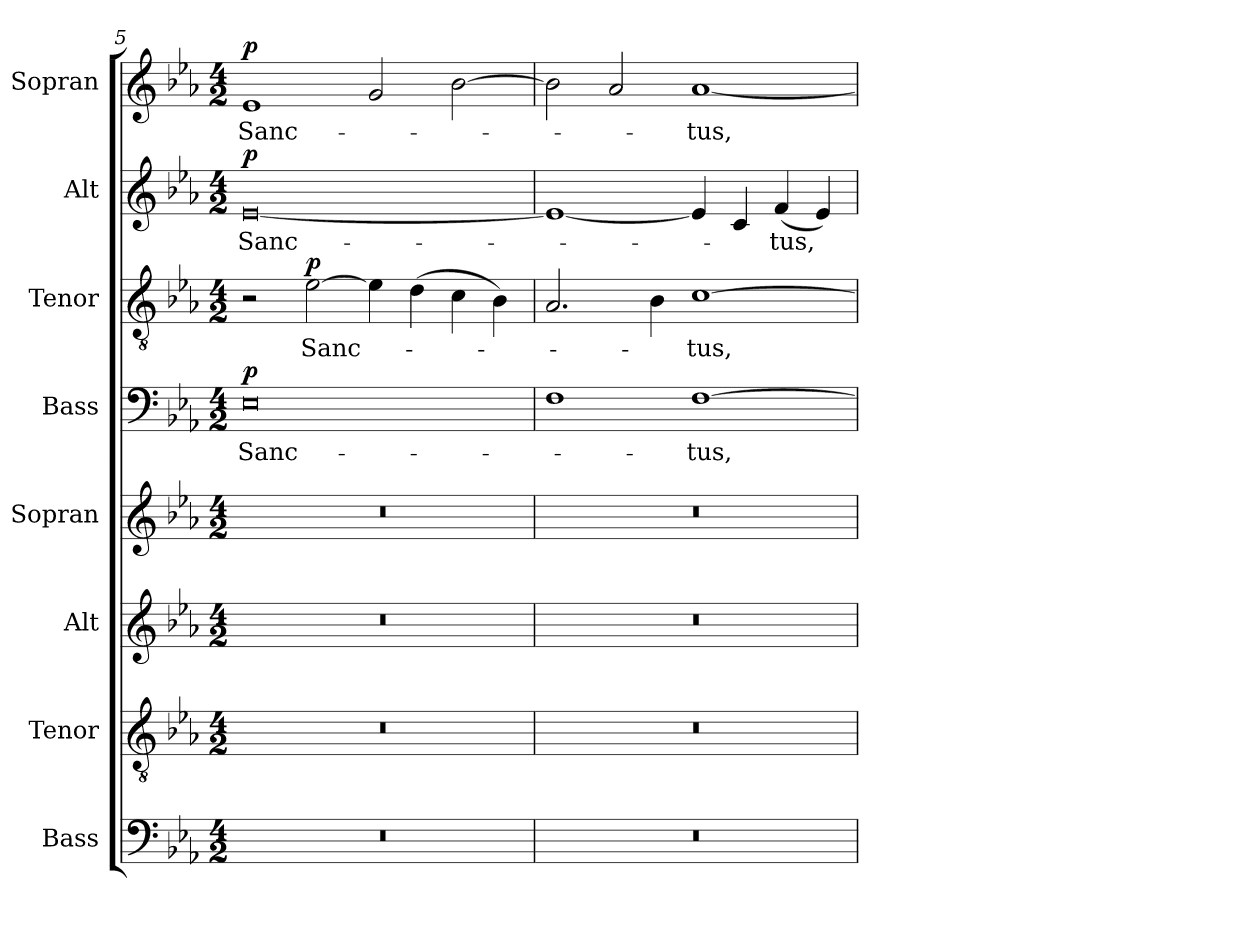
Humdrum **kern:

**kern	**kern	**kern	**kern	**kern	**text	**dynam	**kern	**text	**dynam	**kern	**text	**dynam	**kern	**text	**dynam
*part8	*part7	*part6	*part5	*part4	*part4	*part4	*part3	*part3	*part3	*part2	*part2	*part2	*part1	*part1	*part1
*staff8	*staff7	*staff6	*staff5	*staff4	*staff4	*staff4	*staff3	*staff3	*staff3	*staff2	*staff2	*staff2	*staff1	*staff1	*staff1
*I"Bass	*I"Tenor	*I"Alt	*I"Sopran	*I"Bass	*	*	*I"Tenor	*	*	*I"Alt	*	*	*I"Sopran	*	*
*I'B.	*I'T.	*I'A.	*I'S.	*I'B.	*	*	*I'T.	*	*	*I'A.	*	*	*I'S.	*	*
!!LO:LB:g=z
*clefF4	*clefGv2	*clefG2	*clefG2	*clefF4	*	*	*clefGv2	*	*	*clefG2	*	*	*clefG2	*	*
*k[b-e-a-]	*k[b-e-a-]	*k[b-e-a-]	*k[b-e-a-]	*k[b-e-a-]	*	*	*k[b-e-a-]	*	*	*k[b-e-a-]	*	*	*k[b-e-a-]	*	*
*E-:	*E-:	*E-:	*E-:	*E-:	*	*	*E-:	*	*	*E-:	*	*	*E-:	*	*
*M4/2	*M4/2	*M4/2	*M4/2	*M4/2	*	*	*M4/2	*	*	*M4/2	*	*	*M4/2	*	*
=5	=5	=5	=5	=5	=5	=5	=5	=5	=5	=5	=5	=5	=5	=5	=5
!	!	!	!	!	!LO:LY:b	!LO:DY:a	!	!	!	!	!LO:LY:b	!LO:DY:b	!	!LO:LY:b	!LO:DY:a
0r	0r	0r	0r	0E-	Sanc-	p	2r	.	.	[0e-	Sanc-	p	1e-	Sanc-	p
!	!	!	!	!	!	!	!	!LO:LY:b	!LO:DY:a	!	!	!	!	!	!
.	.	.	.	.	.	.	[2e-\	Sanc-	p	.	.	.	.	.	.
.	.	.	.	.	.	.	4e-\]	.	.	.	.	.	2g/	.	.
.	.	.	.	.	.	.	(>4d\	.	.	.	.	.	.	.	.
.	.	.	.	.	.	.	4c\	.	.	.	.	.	[2b-\	.	.
.	.	.	.	.	.	.	4B-\)	.	.	.	.	.	.	.	.
=6	=6	=6	=6	=6	=6	=6	=6	=6	=6	=6	=6	=6	=6	=6	=6
0r	0r	0r	0r	1F	.	.	2.A-/	.	.	1e-_	.	.	2b-\]	.	.
.	.	.	.	.	.	.	.	.	.	.	.	.	2a-/	.	.
.	.	.	.	.	.	.	4B-\	.	.	.	.	.	.	.	.
!	!	!	!	!	!LO:LY:b	!	!	!LO:LY:b	!	!	!	!	!	!LO:LY:b	!
.	.	.	.	[1F	-tus,	.	[1c	-tus,	.	4e-/]	.	.	[1a-	-tus,	.
.	.	.	.	.	.	.	.	.	.	4c/	.	.	.	.	.
!	!	!	!	!	!	!	!	!	!	!	!LO:LY:b	!	!	!	!
.	.	.	.	.	.	.	.	.	.	(<4f/	-tus,	.	.	.	.
.	.	.	.	.	.	.	.	.	.	4e-/)	.	.	.	.	.
=	=	=	=	=	=	=	=	=	=	=	=	=	=	=	=
*-	*-	*-	*-	*-	*-	*-	*-	*-	*-	*-	*-	*-	*-	*-	*-
